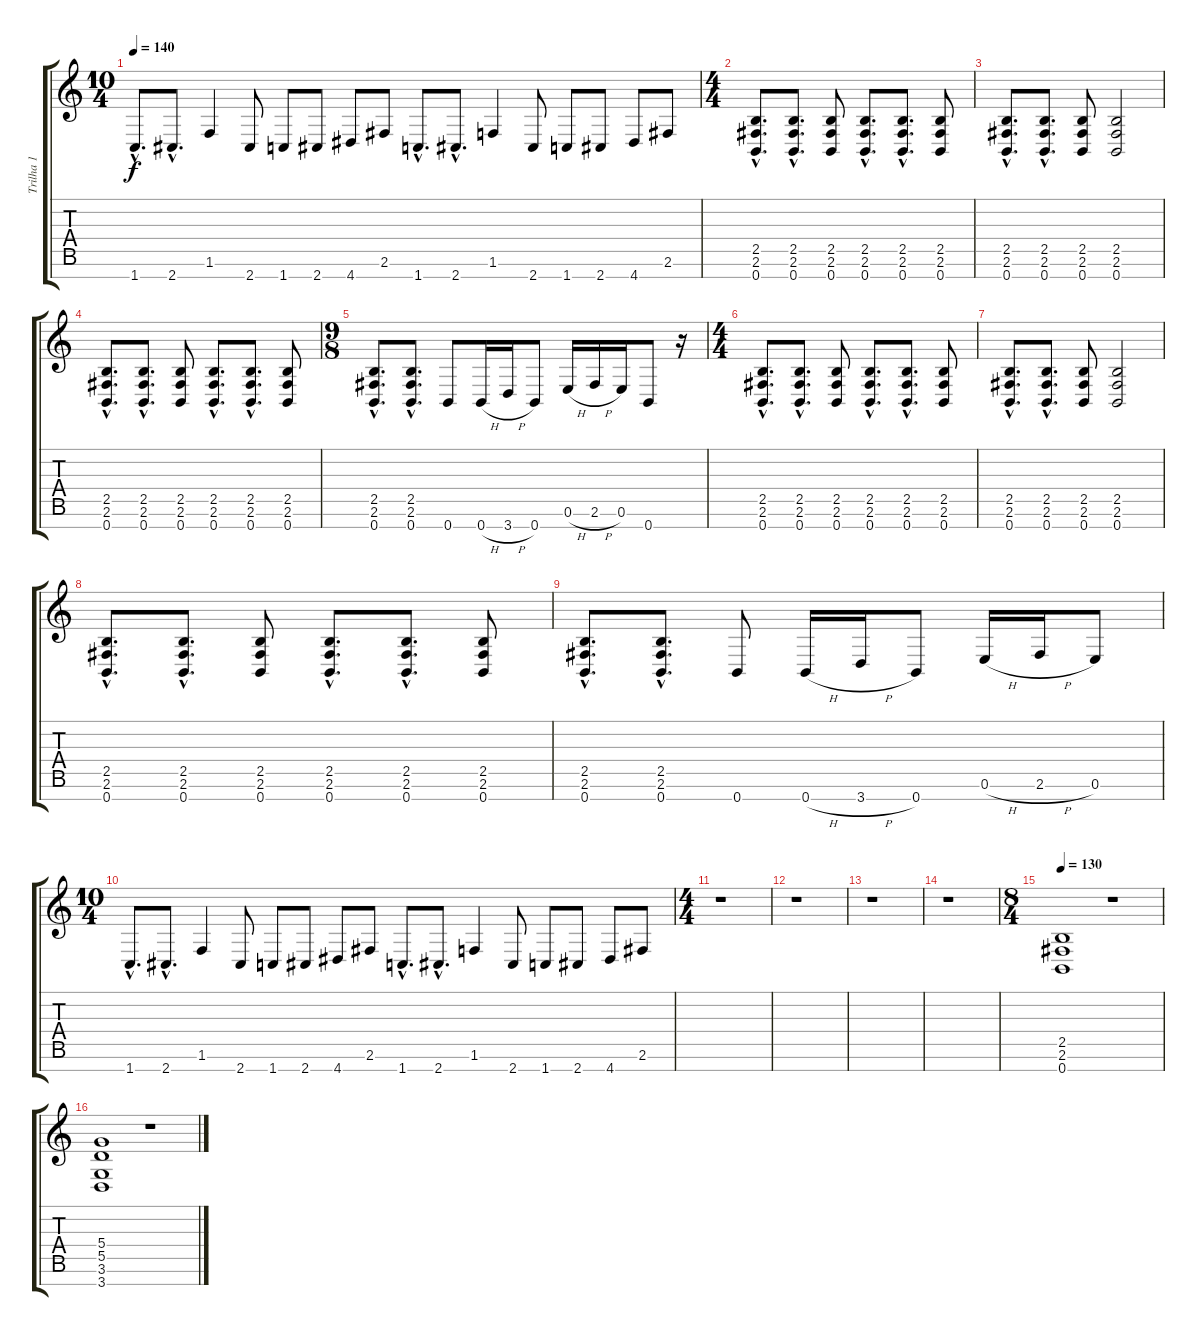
\track ("Trilha 1" "Trilha 1") {instrument distortionguitar}
\staff {score tabs}
\tuning (E4 B3 G3 D3 A2 E2 B1) {hide}
\ts (10 4)
\tempo 140
\clef g2
\ks c
1.7{hac}.8{d dy f} 2.7{hac}.8{d} 1.6.4 2.7.8 1.7.8 2.7.8 4.7.8 2.6.8 1.7{hac}.8{d} 2.7{hac}.8{d} 1.6.4 2.7.8 1.7.8 2.7.8 4.7.8 2.6.8 |
\ts (4 4)
(2.5{hac} 2.6{hac} 0.7{hac}).8{d} (2.5{hac} 2.6{hac} 0.7{hac}).8{d} (2.5 2.6 0.7).8 (2.5{hac} 2.6{hac} 0.7{hac}).8{d} (2.5{hac} 2.6{hac} 0.7{hac}).8{d} (2.5 2.6 0.7).8 |
(2.5{hac} 2.6{hac} 0.7{hac}).8{d} (2.5{hac} 2.6{hac} 0.7{hac}).8{d} (2.5 2.6 0.7).8 (2.5 2.6 0.7).2 |
(2.5{hac} 2.6{hac} 0.7{hac}).8{d} (2.5{hac} 2.6{hac} 0.7{hac}).8{d} (2.5 2.6 0.7).8 (2.5{hac} 2.6{hac} 0.7{hac}).8{d} (2.5{hac} 2.6{hac} 0.7{hac}).8{d} (2.5 2.6 0.7).8 |
\ts (9 8)
(2.5{hac} 2.6{hac} 0.7{hac}).8{d} (2.5{hac} 2.6{hac} 0.7{hac}).8{d} 0.7.8 0.7{h}.16 3.7{h}.16 0.7.8 0.6{h}.16 2.6{h}.16 0.6.16 0.7.8 r.16 |
\ts (4 4)
(2.5{hac} 2.6{hac} 0.7{hac}).8{d} (2.5{hac} 2.6{hac} 0.7{hac}).8{d} (2.5 2.6 0.7).8 (2.5{hac} 2.6{hac} 0.7{hac}).8{d} (2.5{hac} 2.6{hac} 0.7{hac}).8{d} (2.5 2.6 0.7).8 |
(2.5{hac} 2.6{hac} 0.7{hac}).8{d} (2.5{hac} 2.6{hac} 0.7{hac}).8{d} (2.5 2.6 0.7).8 (2.5 2.6 0.7).2 |
(2.5{hac} 2.6{hac} 0.7{hac}).8{d} (2.5{hac} 2.6{hac} 0.7{hac}).8{d} (2.5 2.6 0.7).8 (2.5{hac} 2.6{hac} 0.7{hac}).8{d} (2.5{hac} 2.6{hac} 0.7{hac}).8{d} (2.5 2.6 0.7).8 |
(2.5{hac} 2.6{hac} 0.7{hac}).8{d} (2.5{hac} 2.6{hac} 0.7{hac}).8{d} 0.7.8 0.7{h}.16 3.7{h}.16 0.7.8 0.6{h}.16 2.6{h}.16 0.6.8 |
\ts (10 4)
1.7{hac}.8{d} 2.7{hac}.8{d} 1.6.4 2.7.8 1.7.8 2.7.8 4.7.8 2.6.8 1.7{hac}.8{d} 2.7{hac}.8{d} 1.6.4 2.7.8 1.7.8 2.7.8 4.7.8 2.6.8 |
\ts (4 4)
r.1 |
r.1 |
r.1 |
r.1 |
\ts (8 4)
\tempo 130
(2.5 2.6 0.7).1 r.1 |
(5.4 5.5 3.6 3.7).1 r.1
